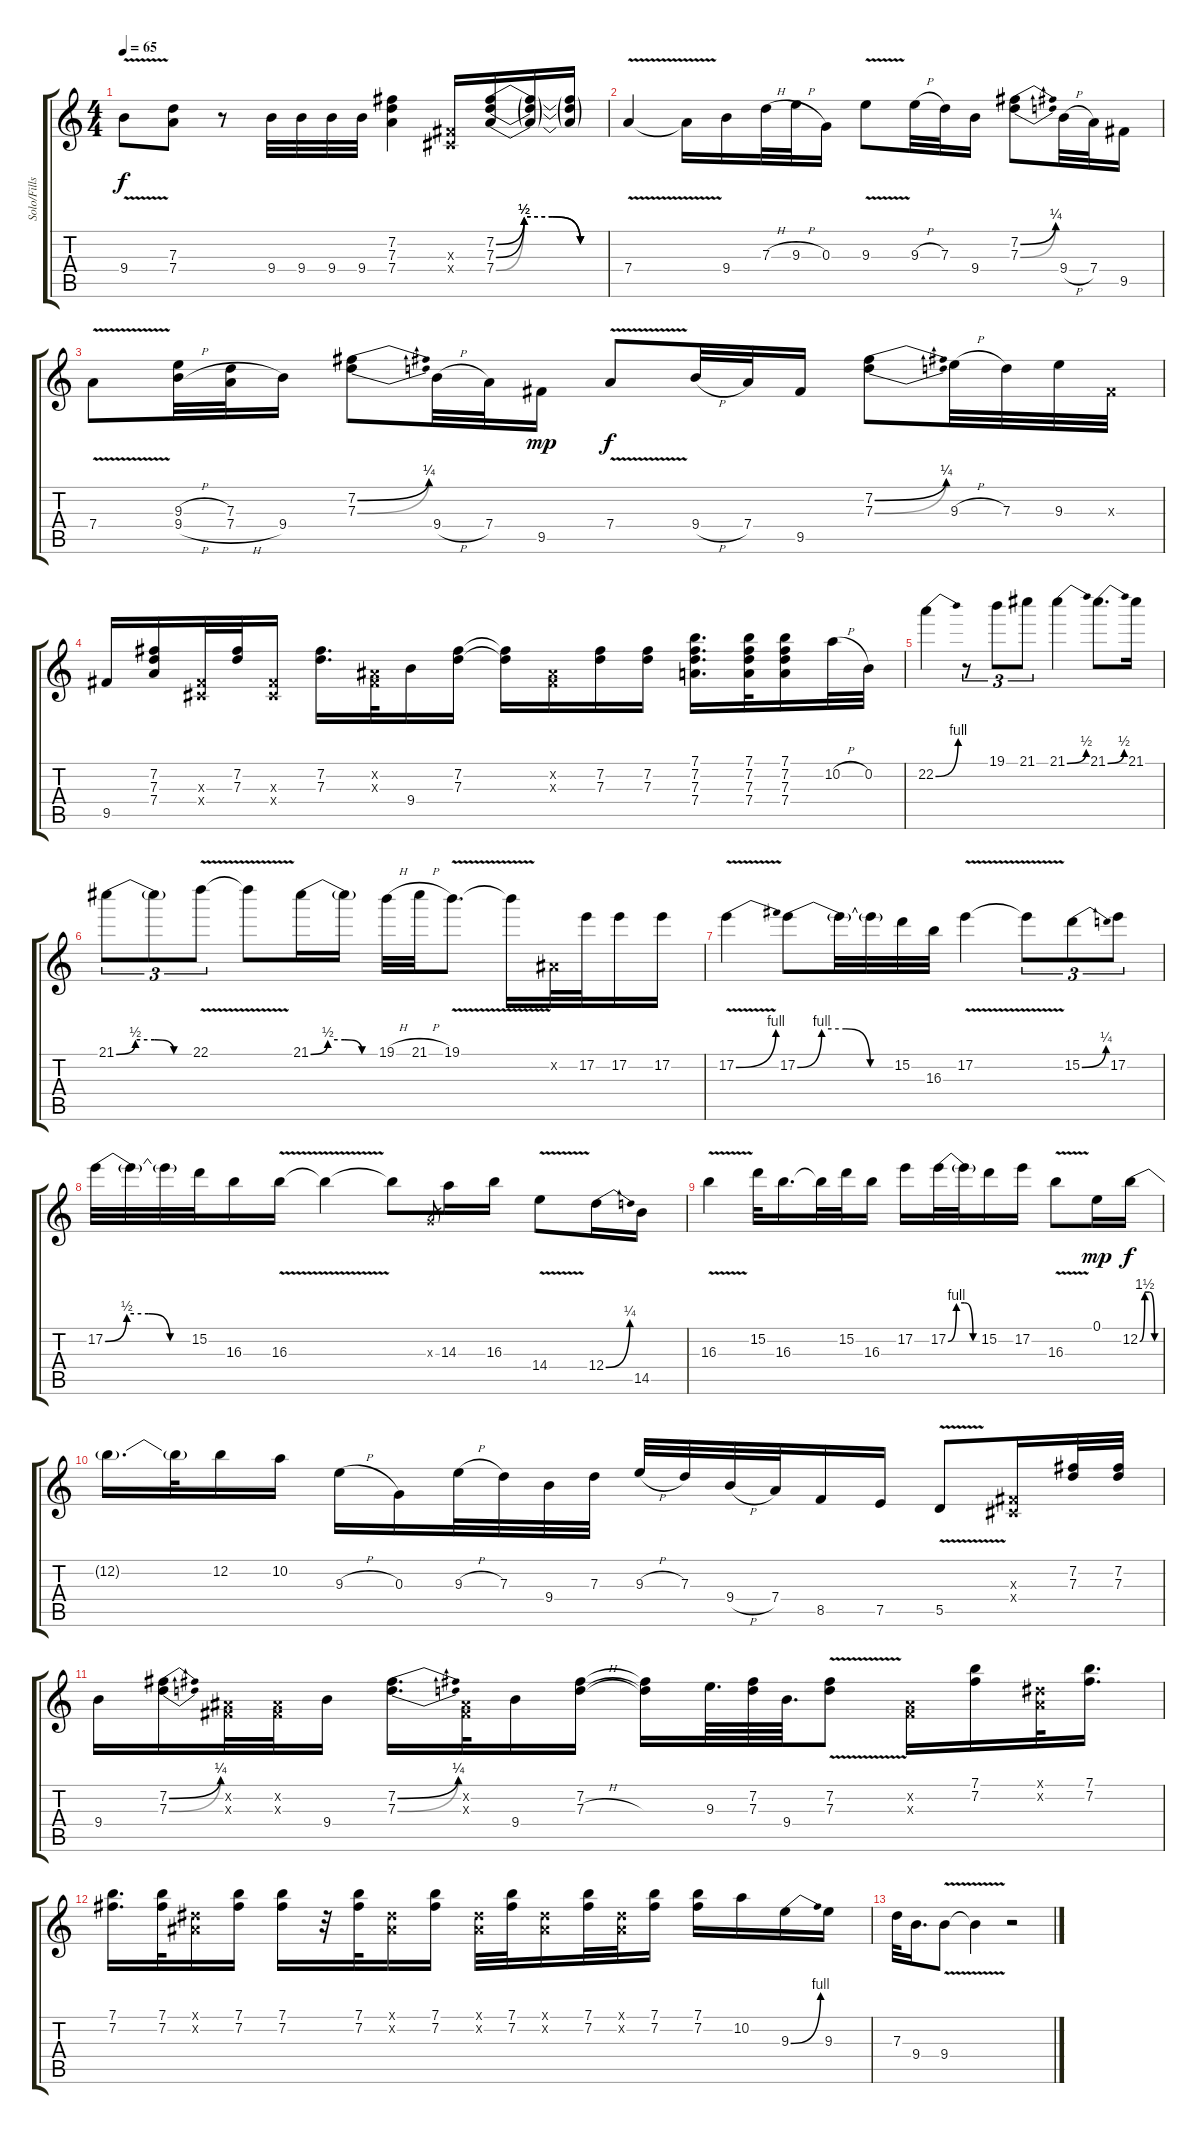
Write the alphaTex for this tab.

\track ("Solo/Fills" "Solo/Fills") {instrument distortionguitar}
\staff {score tabs}
\tuning (E4 B3 G3 D3 A2 E2) {hide}
\ts (4 4)
\tempo 65
\clef g2
\ks c
9.4{v}.8{dy f} (7.3 7.4).8 r.8 9.4.32 9.4.32 9.4.32 9.4.32 (7.2 7.3 7.4).4 (-1.3{x} -1.4{x}).16 (7.2{be (custom 0 0 15 2 30 2 45 0 60 0)} 7.3{be (custom 0 0 15 2 30 2 45 0 60 0)} 7.4{be (custom 0 0 15 2 30 2 45 0 60 0)}).16 (7.2{t} 7.3{t} 7.4{t}).16 (7.2{t} 7.3{t} 7.4{t}).16 |
7.4{v}.4 7.4{t}.16 9.4.16 7.3{h}.32 9.3{h}.32 0.3.16 9.3{v}.8 9.3{h}.32 7.3.32 9.4.16 (7.2{be (bend 0 0 60 1)} 7.3{be (bend 0 0 60 1)}).8 9.4{h}.32 7.4.32 9.5.16 |
7.4{v}.8 (9.3{h} 9.4{h}).32 (7.3 7.4{h}).32 9.4.16 (7.2{be (bend 0 0 60 1)} 7.3{be (bend 0 0 60 1)}).8 9.4{h}.32 7.4.32 9.5.16{dy mp} 7.4{v}.8{dy f} 9.4{h}.32 7.4.32 9.5.16 (7.2{be (bend 0 0 60 1)} 7.3{be (bend 0 0 60 1)}).8 9.3{h}.32 7.3.32 9.3.32 -1.3{x}.32 |
9.5.16 (7.2 7.3 7.4).16 (-1.3{x} -1.4{x}).32 (7.2 7.3).32 (-1.3{x} -1.4{x}).16 (7.2 7.3).16{d} (-1.2{x} -1.3{x}).32 9.4.16 (7.2 7.3).16 (7.2{t} 7.3{t}).16 (-1.2{x} -1.3{x}).16 (7.2 7.3).16 (7.2 7.3).16 (7.1 7.2 7.3 7.4).16{d} (7.1 7.2 7.3 7.4).32 (7.1 7.2 7.3 7.4).16 10.2{h}.32 0.2.32 |
22.2{be (bend 0 0 60 4)}.4 r.8{tu (3 2)} 19.1.8{tu (3 2)} 21.1.8{tu (3 2)} 21.1{be (bend 0 0 60 2)}.4 21.1{be (bend 0 0 60 2)}.8{d} 21.1.16 |
21.1{be (custom 0 0 15 2 30 2 45 0 60 0)}.8{tu (3 2)} 21.1{t}.8{tu (3 2)} 22.1{v}.8{tu (3 2)} 22.1{t}.8 21.1{be (custom 0 0 15 2 30 2 45 0 60 0)}.16 21.1{t}.16 19.1{h}.32 21.1{h}.32 19.1{v}.8{d} 19.1{t}.16 -1.2{x}.32 17.2.32 17.2.16 17.2.16 |
17.2{be (bend 0 0 60 4) v}.4 17.2{be (custom 0 0 15 4 30 4 45 0 60 0)}.8 17.2{t}.32 17.2{t}.32 15.2.32 16.3.32 17.2{v}.4 17.2{t}.8{tu (3 2)} 15.2{be (bend 0 0 60 1)}.8{tu (3 2)} 17.2.8{tu (3 2)} |
17.2{be (custom 0 0 15 2 30 2 45 0 60 0)}.32 17.2{t}.32 17.2{t}.32 15.2.32 16.3.16 16.3{v}.16 16.3{t}.4 16.3{t}.8 0.3{x}.8{gr} 14.3.16 16.3.16 14.4{v}.8 12.4{be (bend 0 0 60 1)}.16 14.5.16 |
16.3{v}.4 15.2.32 16.3.16{d} 16.3{t}.32 15.2.32 16.3.16 17.2.16 17.2{be (custom 0 0 15 4 30 4 45 0 60 0)}.32 17.2{t}.32 15.2.16 17.2.16 16.3{v}.8 0.1.16{dy mp} 12.2{be (custom 0 0 15 6 30 6 45 0 60 0)}.16{dy f} |
12.2{t}.16{d volume 8} 12.2{t}.32 12.2.16 10.2.16 9.3{h}.16 0.3.16 9.3{h}.32 7.3.32 9.4.32 7.3.32 9.3{h}.32 7.3.32 9.4{h}.32 7.4.32 8.5.16 7.5.16 5.5{v}.8 (-1.3{x} -1.4{x}).16 (7.2 7.3).32 (7.2 7.3).32 |
9.4.16 (7.2{be (bend 0 0 60 1)} 7.3{be (bend 0 0 60 1)}).16 (-1.2{x} -1.3{x}).32 (-1.2{x} -1.3{x}).32 9.4.16 (7.2{be (bend 0 0 60 1)} 7.3{be (bend 0 0 60 1)}).16{d} (-1.2{x} -1.3{x}).32 9.4.16 (7.2 7.3{h}).16 (7.2{t} 7.3{t}).16 9.3.64{d} (7.2 7.3).64 9.4.64{d} (7.2{v} 7.3{v}).8 (-1.2{x} -1.3{x}).16 (7.1 7.2).16 (-1.1{x} -1.2{x}).32 (7.1 7.2).16{d} |
(7.1 7.2).16{d volume 0} (7.1 7.2).32 (-1.1{x} -1.2{x}).16 (7.1 7.2).16 (7.1 7.2).16 r.32 (7.1 7.2).32 (-1.1{x} -1.2{x}).16 (7.1 7.2).16 (-1.1{x} -1.2{x}).32 (7.1 7.2).32 (-1.1{x} -1.2{x}).16 (7.1 7.2).32 (-1.1{x} -1.2{x}).32 (7.1 7.2).16 (7.1 7.2).16 10.2.16 9.3{be (bend 0 0 60 4)}.16 9.3.16 |
7.3.32 9.4.16{d} 9.4{v}.8 9.4{t}.4 r.2
